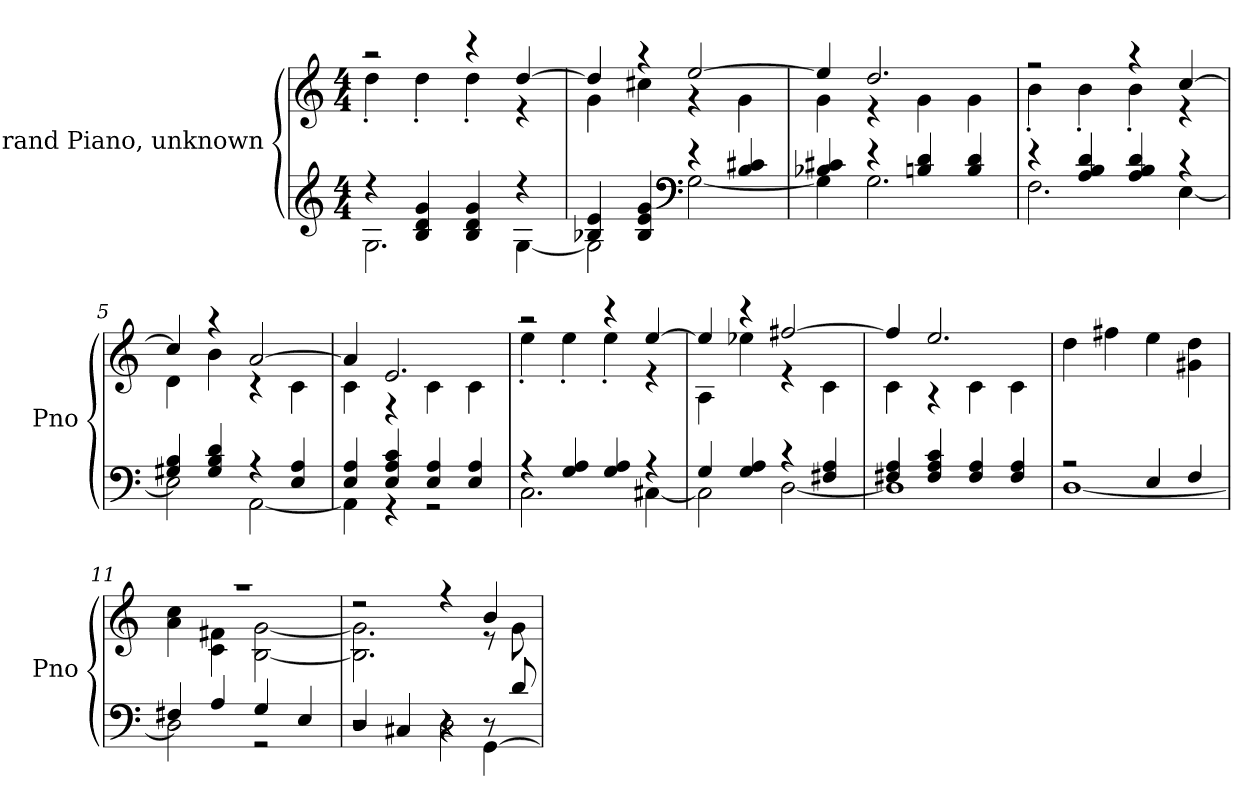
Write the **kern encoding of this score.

**kern	**kern
*part1	*part1
*staff2	*staff1
*I"Grand Piano, unknown	*
*I'Pno	*
*clefG2	*clefG2
*k[]	*k[]
*M4/4	*M4/4
*MM120	*MM120
=1	=1
*^	*^
4r	2.G\	2r	4dd'\
4B/ 4d/ 4g/	.	.	4dd'\
4B/ 4d/ 4g/	.	4r	4dd'\
4r	[4G\	[4dd/	4r
=2	=2	=2	=2
4B-X/ 4e/	2G\]	4dd/]	4g\
4B-/ 4e/ 4g/	.	4r	4cc#X\
*clefF4	*	*	*
4r	[2G\	[2ee/	4r
4B-/ 4c#X/	.	.	4g\
=3	=3	=3	=3
4B-X/ 4c#X/	4G\]	4ee/]	4g\
4r	2.G\	2.dd/	4r
4Bn/ 4d/	.	.	4g\
4B/ 4d/	.	.	4g\
=4	=4	=4	=4
4r	2.F\	2r	4b'\
4A/ 4B/ 4d/	.	.	4b'\
4A/ 4B/ 4d/	.	4r	4b'\
4r	[4E\	[4cc/	4r
=5	=5	=5	=5
4G#X/ 4B/	2E\]	4cc/]	4d\
4G#/ 4B/ 4d/	.	4r	4b\
4r	[2AA\	[2a/	4r
4E/ 4A/	.	.	4c\
=6	=6	=6	=6
4E/ 4A/	4AA\]	4a/]	4c\
4E/ 4A/ 4c/	4r	2.e/	4r
4E/ 4A/	2r	.	4c\
4E/ 4A/	.	.	4c\
!!LO:LB:g=z	!!
=7	=7	=7	=7
4r	2.C\	2r	4ee'\
4G/ 4A/	.	.	4ee'\
4G/ 4A/	.	4r	4ee'\
4r	[4C#X\	[4ee/	4r
=8	=8	=8	=8
4G/	2C#\]	4ee/]	4A\
4G/ 4A/	.	4r	4ee-X\
4r	[2D\	[2ff#X/	4r
4F#X/ 4A/	.	.	4c\
=9	=9	=9	=9
4F#X/ 4A/	1D]	4ff#/]	4c\
4F#/ 4A/ 4c/	.	2.ee/	4r
4F#/ 4A/	.	.	4c\
4F#/ 4A/	.	.	4c\
*	*	*v	*v
=10	=10	=10
2r	[1D	4dd\
.	.	4ff#X\
4E/	.	4ee\
4F/	.	4g#X\ 4dd\
=11	=11	=11
*	*	*^
4F#X/	2D\]	1r	4a\ 4cc\
4A/	.	.	4c\ 4f#X\
4G/	2r	.	[2B\ [2g\
4E/	.	.	.
=12	=12	=12	=12
*	*^	*	*
4D/	2r	2r	2r	2.B\] 2.g\]
4C#X/	.	.	.	.
4r	2D\	4r	4r	.
8r	.	[4GG\	4b/	8r
8d/	.	.	.	8g\
*v	*v	*v	*	*
*	*v	*v
=	=
*-	*-
